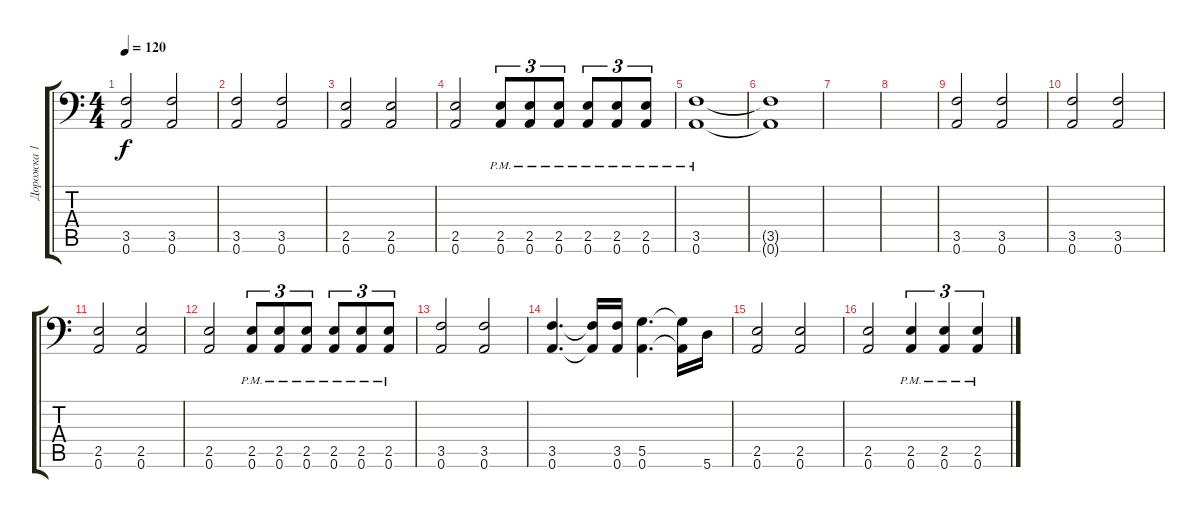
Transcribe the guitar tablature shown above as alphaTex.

\track ("Дорожка 1" "Дорожка 1") {instrument distortionguitar}
\staff {score tabs}
\tuning (A3 E3 C3 G2 D2 A1) {hide}
\ts (4 4)
\tempo 120
\clef f4
\ks c
(3.5 0.6).2{dy f} (3.5 0.6).2 |
(3.5 0.6).2 (3.5 0.6).2 |
(2.5 0.6).2 (2.5 0.6).2 |
(2.5 0.6).2 (2.5{pm} 0.6).8{tu (3 2)} (2.5{pm} 0.6{pm}).8{tu (3 2)} (2.5{pm} 0.6{pm}).8{tu (3 2)} (2.5{pm} 0.6{pm}).8{tu (3 2)} (2.5{pm} 0.6{pm}).8{tu (3 2)} (2.5{pm} 0.6{pm}).8{tu (3 2)} |
(3.5{pm} 0.6{pm}).1{volume 4} |
(3.5{t} 0.6{t}).1 |
|
|
(3.5 0.6).2{volume 16} (3.5 0.6).2 |
(3.5 0.6).2 (3.5 0.6).2 |
(2.5 0.6).2 (2.5 0.6).2 |
(2.5 0.6).2 (2.5{pm} 0.6).8{tu (3 2)} (2.5{pm} 0.6{pm}).8{tu (3 2)} (2.5{pm} 0.6{pm}).8{tu (3 2)} (2.5{pm} 0.6{pm}).8{tu (3 2)} (2.5{pm} 0.6{pm}).8{tu (3 2)} (2.5{pm} 0.6{pm}).8{tu (3 2)} |
(3.5 0.6).2 (3.5 0.6).2 |
(3.5 0.6).4{d} (3.5{t} 0.6{t}).16 (3.5 0.6).16 (5.5 0.6).4{d} (5.5{t} 0.6{t}).16 5.6.16 |
(2.5 0.6).2 (2.5 0.6).2 |
(2.5 0.6).2 (2.5{pm} 0.6).4{tu (3 2)} (2.5{pm} 0.6{pm}).4{tu (3 2)} (2.5{pm} 0.6{pm}).4{tu (3 2)}
